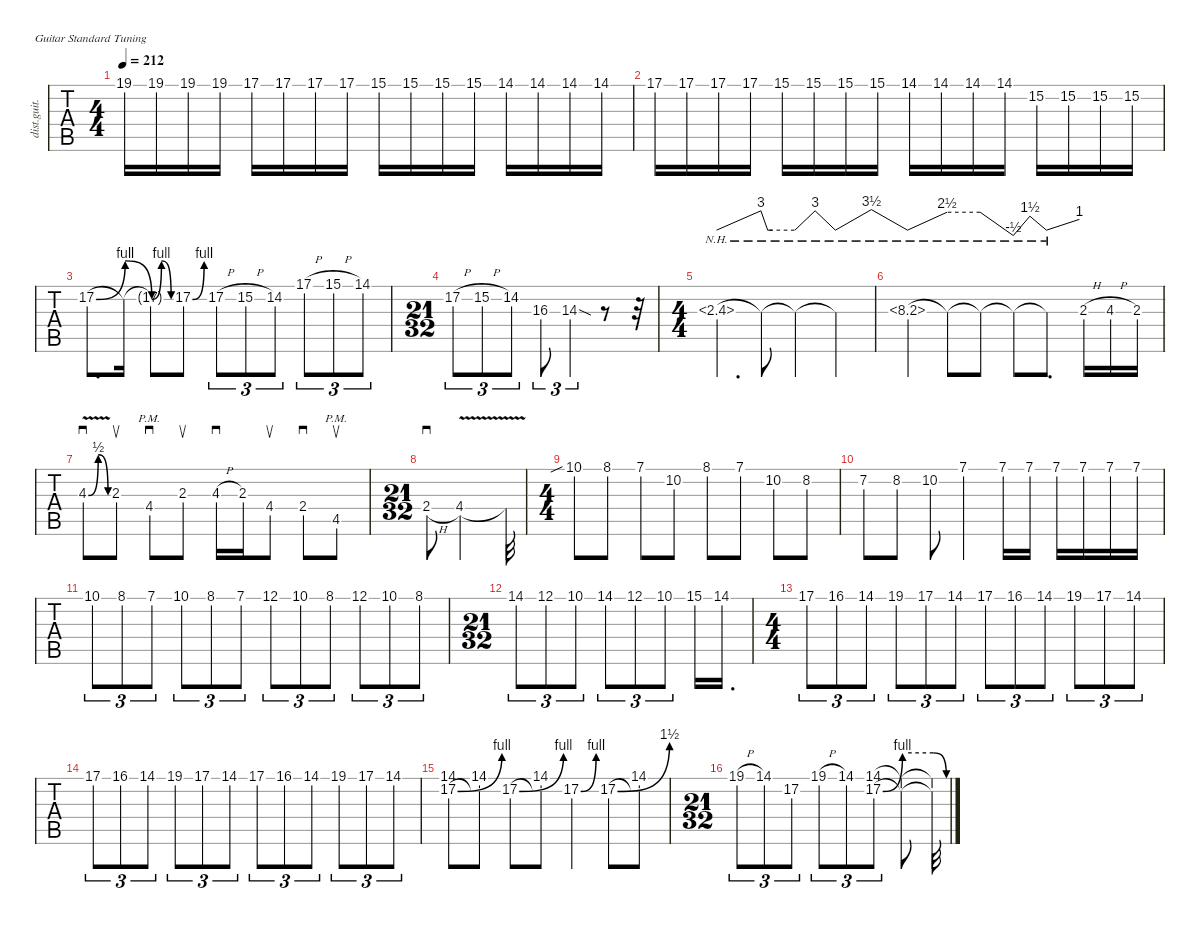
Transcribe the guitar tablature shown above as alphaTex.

\defaultSystemsLayout 4
\hideDynamics
\bracketExtendMode nobrackets
\track ("Rhythm Guitar (James)" "dist.guit.") {defaultSystemsLayout 4 multiBarRest instrument distortionguitar}
\staff {tabs}
\tuning (E4 B3 G3 D3 A2 E2)
\ts (4 4)
\beaming (8 2 2 2 2)
\tempo 212
\clef g2
\ks c
19.1.16{dy mf} 19.1.16 19.1.16 19.1.16 17.1.16 17.1.16 17.1.16 17.1.16 15.1.16 15.1.16 15.1.16 15.1.16 14.1{acc #}.16 14.1{acc #}.16 14.1{acc #}.16 14.1{acc #}.16 |
17.1.16 17.1.16 17.1.16 17.1.16 15.1.16 15.1.16 15.1.16 15.1.16 14.1{acc #}.16 14.1{acc #}.16 14.1{acc #}.16 14.1{acc #}.16 15.2.16 15.2.16 15.2.16 15.2.16 |
17.2{be (bend 0 0 60 4)}.8{d} 17.2{be (release 0 4 60 0) t}.16 17.2{be (bendrelease 0 0 15 4 30 4 45 0) t}.8 17.2{be (bend 0 0 15 4)}.8 17.2{h}.8{tu (3 2)} 15.2{h}.8{tu (3 2)} 14.2{acc #}.8{tu (3 2)} 17.1{h}.8{tu (3 2)} 15.1{h}.8{tu (3 2)} 14.1{acc #}.8{tu (3 2)} |
\ts (21 32)
\beaming (8 3 2)
17.2{h}.8{tu (3 2)} 15.2{h}.8{tu (3 2)} 14.2{acc #}.8{tu (3 2)} 16.3.8{tu (3 2)} 14.3{sod}.4{tu (3 2)} r.8 r.32 |
\ts (4 4)
\beaming (8 2 2 2 2)
2.3{nh}.4{d tbe (dive default 0.6 0 1.2 12)} 2.3{nh t}.8{tbe (custom default 0 12 12 0 20.4 0 59.4 0)} 2.3{nh t}.4{tbe (dip default 0 0 28.2 12 41.4 12 58.199999999999996 0)} 2.3{nh t}.4{tbe (dip default 0 0 12.6 14 14.399999999999999 14 59.4 0)} |
8.3{nh acc #}.4{tbe (dive default 0 0 56.4 10)} 8.3{nh t}.8{tbe (hold default 0 10 60 10)} 8.3{nh t}.8{tbe (dive default 0 10 25.8 -2)} 8.3{nh t acc #}.8{tbe (dip default 0 -2 24 6 28.2 6 46.199999999999996 0)} 8.3{nh t acc #}.8{d tbe (dive default 0 0 42 4)} 2.3{h}.16 4.3{h}.16 2.3.16 |
4.3{be (bendrelease 0 0 15 2 30 2 45 0) v}.8{sd} 2.3.8{su} 4.4{pm acc #}.8{sd} 2.3.8{su} 4.3{h}.16{sd} 2.3.16 4.4{acc #}.8{su} 2.4.8{sd} 4.5{pm acc #}.8{su} |
\ts (21 32)
\beaming (8 3 2)
2.4{h}.8{sd} 4.4{v acc #}.2 4.4{v t acc #}.32 |
\ts (4 4)
\beaming (8 2 2 2 2)
10.1{sib}.8 8.1.8 7.1.8 10.2.8 8.1.8 7.1.8 10.2.8 8.2.8 |
7.2{acc #}.8 8.2.8 10.2.8 7.1.4 7.1.16 7.1.16 7.1.16 7.1.16 7.1.16 7.1.16 |
10.1{lf 5}.8{tu (3 2)} 8.1{lf 3}.8{tu (3 2)} 7.1{lf 2}.8{tu (3 2)} 10.1{lf 5}.8{tu (3 2)} 8.1{lf 3}.8{tu (3 2)} 7.1{lf 2}.8{tu (3 2)} 12.1{lf 5}.8{tu (3 2)} 10.1{lf 3}.8{tu (3 2)} 8.1{lf 2}.8{tu (3 2)} 12.1{lf 5}.8{tu (3 2)} 10.1{lf 3}.8{tu (3 2)} 8.1{lf 2}.8{tu (3 2)} |
\ts (21 32)
\beaming (8 3 2)
14.1{lf 5 acc #}.8{tu (3 2)} 12.1{lf 3}.8{tu (3 2)} 10.1{lf 2}.8{tu (3 2)} 14.1{lf 5 acc #}.8{tu (3 2)} 12.1{lf 3}.8{tu (3 2)} 10.1{lf 2}.8{tu (3 2)} 15.1{lf 3}.16 14.1{lf 2 acc #}.16{d} |
\ts (4 4)
\beaming (8 2 2 2 2)
17.1{lf 4}.8{tu (3 2)} 16.1{lf 3 acc #}.8{tu (3 2)} 14.1{lf 2 acc #}.8{tu (3 2)} 19.1{lf 4}.8{tu (3 2)} 17.1{lf 3}.8{tu (3 2)} 14.1{lf 2 acc #}.8{tu (3 2)} 17.1{lf 4}.8{tu (3 2)} 16.1{lf 3 acc #}.8{tu (3 2)} 14.1{lf 2 acc #}.8{tu (3 2)} 19.1{lf 4}.8{tu (3 2)} 17.1{lf 3}.8{tu (3 2)} 14.1{lf 2 acc #}.8{tu (3 2)} |
17.1{lf 4}.8{tu (3 2)} 16.1{lf 3 acc #}.8{tu (3 2)} 14.1{lf 2 acc #}.8{tu (3 2)} 19.1{lf 4}.8{tu (3 2)} 17.1{lf 3}.8{tu (3 2)} 14.1{lf 2 acc #}.8{tu (3 2)} 17.1{lf 4}.8{tu (3 2)} 16.1{lf 3 acc #}.8{tu (3 2)} 14.1{lf 2 acc #}.8{tu (3 2)} 19.1{lf 4}.8{tu (3 2)} 17.1{lf 3}.8{tu (3 2)} 14.1{lf 2 acc #}.8{tu (3 2)} |
(14.1{acc #} 17.2{be (bend 0 0 59.4 4)}).8 (14.1{acc #} 17.2{t}).8 17.2{be (bend 0 0 59.4 4)}.8 (14.1{acc #} 17.2{t}).8 17.2{be (bend 0 0 59.4 4)}.4 17.2{be (bend 0 0 59.4 6)}.8 (14.1{acc #} 17.2{t}).8 |
\ts (21 32)
\beaming (8 3 2)
19.1{h}.8{tu (3 2)} 14.1{acc #}.8{tu (3 2)} 17.2.8{tu (3 2)} 19.1{h}.8{tu (3 2)} 14.1{acc #}.8{tu (3 2)} (14.1{acc #} 17.2{be (bend 0 0 60 4)}).8{tu (3 2)} (14.1{t acc #} 17.2{be (hold 0 4 60 4) t}).8 (14.1{t acc #} 17.2{be (release 0 4 60 0) t}).32
